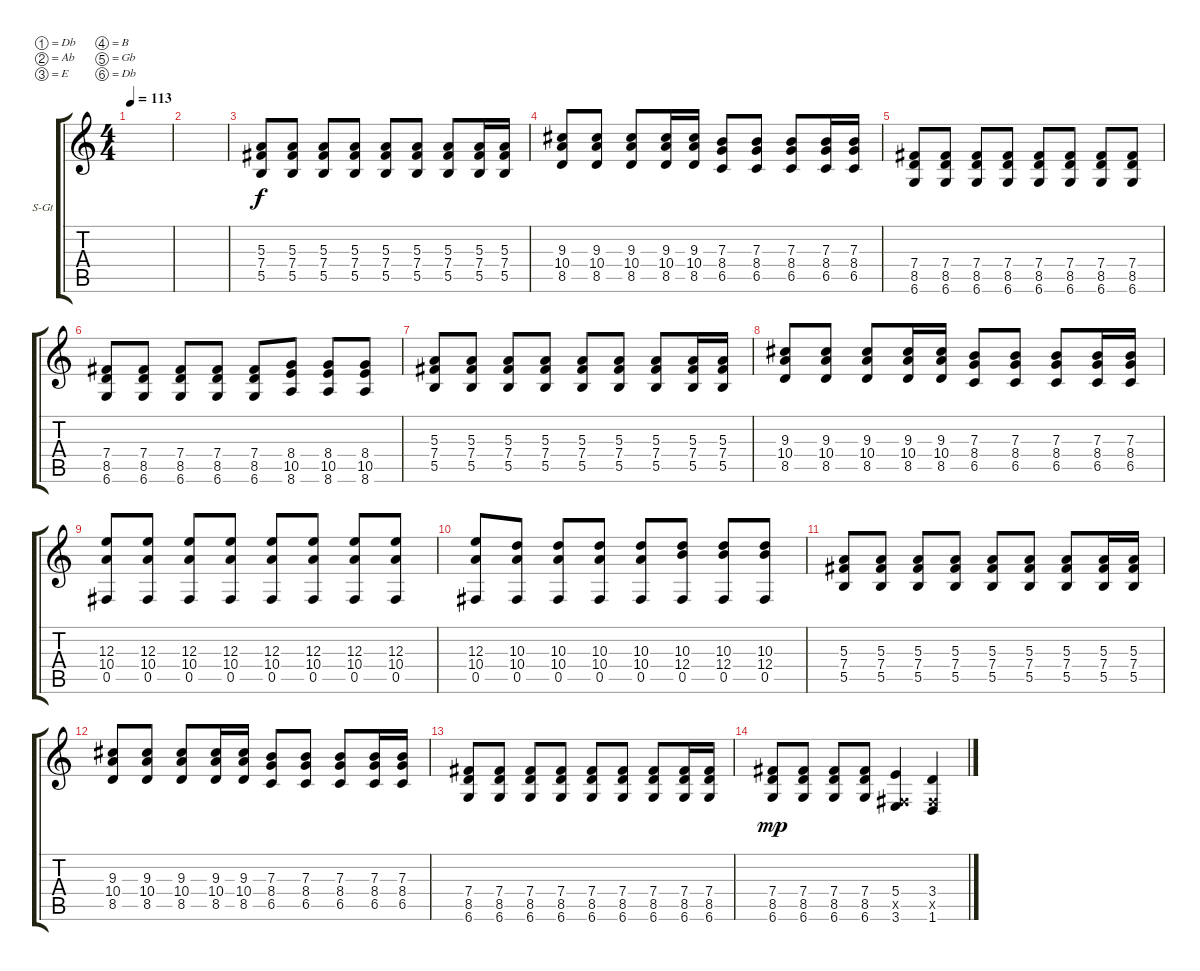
\bracketExtendMode groupsimilarinstruments
\firstSystemTrackNameOrientation horizontal
\otherSystemsTrackNameOrientation horizontal
\track ("Clean Guitar" "S-Gt") {instrument acousticguitarsteel}
\staff {score tabs}
\tuning (Db4 Ab3 E3 B2 Gb2 Db2)
\ts (4 4)
\tempo 113
\clef g2
\scale
0.333333
\ks c
|
\scale
0.333333 |
\scale
0.333333 (5.5 7.4 5.3).8 (5.5 7.4 5.3).8 (5.5 7.4 5.3).8 (5.5 7.4 5.3).8 (5.5 7.4 5.3).8 (5.5 7.4 5.3).8 (5.5 7.4 5.3).8 (5.5 7.4 5.3).16 (5.5 7.4 5.3).16 |
\scale
0.333333 (8.5 10.4 9.3).8 (8.5 10.4 9.3).8 (8.5 10.4 9.3).8 (8.5 10.4 9.3).16 (8.5 10.4 9.3).16 (6.5 8.4 7.3).8 (6.5 8.4 7.3).8 (6.5 8.4 7.3).8 (6.5 8.4 7.3).16 (6.5 8.4 7.3).16 |
\scale
0.333333 (6.6 8.5 7.4).8 (6.6 8.5 7.4).8 (6.6 8.5 7.4).8 (6.6 8.5 7.4).8 (6.6 8.5 7.4).8 (6.6 8.5 7.4).8 (6.6 8.5 7.4).8 (6.6 8.5 7.4).8 |
\scale
0.333333 (6.6 8.5 7.4).8 (6.6 8.5 7.4).8 (6.6 8.5 7.4).8 (6.6 8.5 7.4).8 (6.6 8.5 7.4).8 (8.6 10.5 8.4).8 (8.6 10.5 8.4).8 (8.6 10.5 8.4).8 |
\scale
0.333333 (5.5 7.4 5.3).8 (5.5 7.4 5.3).8 (5.5 7.4 5.3).8 (5.5 7.4 5.3).8 (5.5 7.4 5.3).8 (5.5 7.4 5.3).8 (5.5 7.4 5.3).8 (5.5 7.4 5.3).16 (5.5 7.4 5.3).16 |
\scale
0.333333 (8.5 10.4 9.3).8 (8.5 10.4 9.3).8 (8.5 10.4 9.3).8 (8.5 10.4 9.3).16 (8.5 10.4 9.3).16 (6.5 8.4 7.3).8 (6.5 8.4 7.3).8 (6.5 8.4 7.3).8 (6.5 8.4 7.3).16 (6.5 8.4 7.3).16 |
\scale
0.333333 (0.5 10.4 12.3).8 (0.5 10.4 12.3).8 (0.5 10.4 12.3).8 (0.5 10.4 12.3).8 (0.5 10.4 12.3).8 (0.5 10.4 12.3).8 (0.5 10.4 12.3).8 (0.5 10.4 12.3).8 |
\scale
0.333333 (0.5 10.4 12.3).8 (0.5 10.4 10.3).8 (0.5 10.4 10.3).8 (0.5 10.4 10.3).8 (0.5 10.4 10.3).8 (0.5 12.4 10.3).8 (0.5 12.4 10.3).8 (0.5 12.4 10.3).8 |
\scale
0.333333 (5.5 7.4 5.3).8 (5.5 7.4 5.3).8 (5.5 7.4 5.3).8 (5.5 7.4 5.3).8 (5.5 7.4 5.3).8 (5.5 7.4 5.3).8 (5.5 7.4 5.3).8 (5.5 7.4 5.3).16 (5.5 7.4 5.3).16 |
\scale
0.333333 (8.5 10.4 9.3).8 (8.5 10.4 9.3).8 (8.5 10.4 9.3).8 (8.5 10.4 9.3).16 (8.5 10.4 9.3).16 (6.5 8.4 7.3).8 (6.5 8.4 7.3).8 (6.5 8.4 7.3).8 (6.5 8.4 7.3).16 (6.5 8.4 7.3).16 |
\scale
0.333333 (6.6 8.5 7.4).8 (6.6 8.5 7.4).8 (6.6 8.5 7.4).8 (6.6 8.5 7.4).8 (6.6 8.5 7.4).8 (6.6 8.5 7.4).8 (6.6 8.5 7.4).8 (6.6 8.5 7.4).16 (6.6 8.5 7.4).16 |
\scale
0.333333 (6.6 8.5 7.4).8{dy mp} (6.6 8.5 7.4).8 (6.6 8.5 7.4).8 (6.6 8.5 7.4).8 (3.6 5.4 0.5{x}).4 (1.6 3.4 0.5{x}).4 |
\scale
0.333333 |
\scale
0.333333
